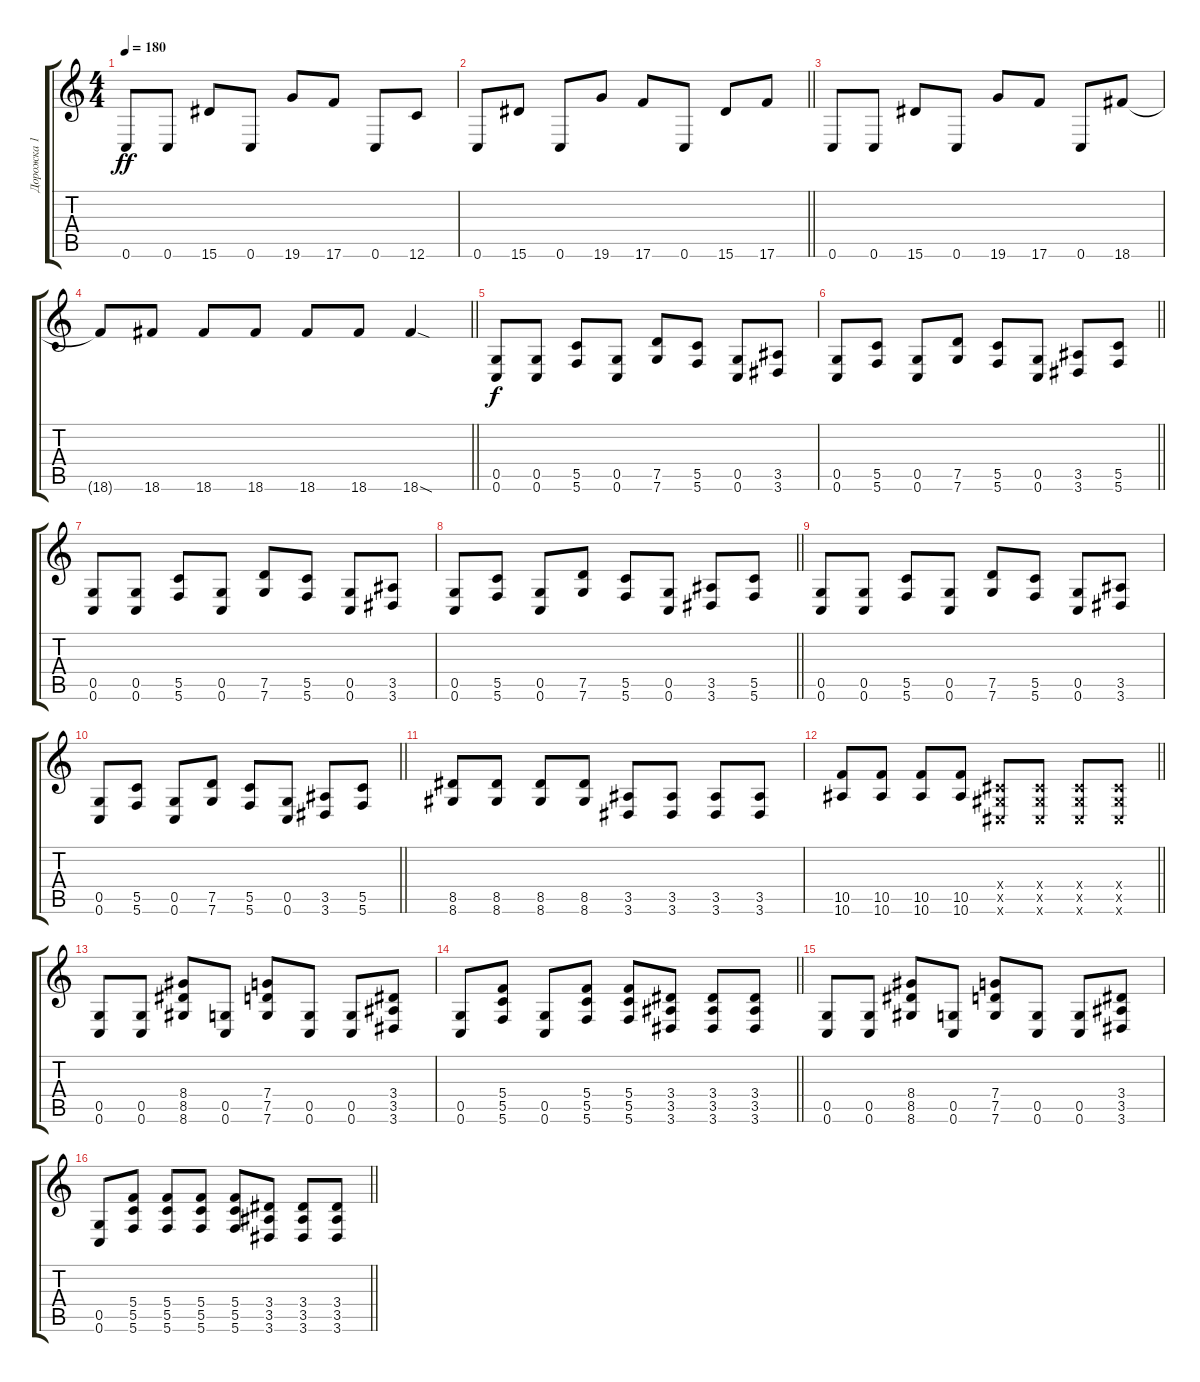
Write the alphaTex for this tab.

\track ("Дорожка 1" "Дорожка 1") {instrument distortionguitar}
\staff {score tabs}
\tuning (D4 A3 F3 C3 G2 C2) {hide}
\ts (4 4)
\tempo 180
\clef g2
\ks c
0.6.8{dy ff} 0.6.8 15.6.8 0.6.8 19.6.8 17.6.8 0.6.8 12.6.8 |
\barLineRight lightlight
0.6.8 15.6.8 0.6.8 19.6.8 17.6.8 0.6.8 15.6.8 17.6.8 |
0.6.8 0.6.8 15.6.8 0.6.8 19.6.8 17.6.8 0.6.8 18.6.8 |
\barLineRight lightlight
18.6{t}.8 18.6.8 18.6.8 18.6.8 18.6.8 18.6.8 18.6{sod}.4 |
(0.5 0.6).8{dy f} (0.5 0.6).8 (5.5 5.6).8 (0.5 0.6).8 (7.5 7.6).8 (5.5 5.6).8 (0.5 0.6).8 (3.5 3.6).8 |
\barLineRight lightlight
(0.5 0.6).8 (5.5 5.6).8 (0.5 0.6).8 (7.5 7.6).8 (5.5 5.6).8 (0.5 0.6).8 (3.5 3.6).8 (5.5 5.6).8 |
(0.5 0.6).8 (0.5 0.6).8 (5.5 5.6).8 (0.5 0.6).8 (7.5 7.6).8 (5.5 5.6).8 (0.5 0.6).8 (3.5 3.6).8 |
\barLineRight lightlight
(0.5 0.6).8 (5.5 5.6).8 (0.5 0.6).8 (7.5 7.6).8 (5.5 5.6).8 (0.5 0.6).8 (3.5 3.6).8 (5.5 5.6).8 |
(0.5 0.6).8 (0.5 0.6).8 (5.5 5.6).8 (0.5 0.6).8 (7.5 7.6).8 (5.5 5.6).8 (0.5 0.6).8 (3.5 3.6).8 |
\barLineRight lightlight
(0.5 0.6).8 (5.5 5.6).8 (0.5 0.6).8 (7.5 7.6).8 (5.5 5.6).8 (0.5 0.6).8 (3.5 3.6).8 (5.5 5.6).8 |
(8.5 8.6).8 (8.5 8.6).8 (8.5 8.6).8 (8.5 8.6).8 (3.5 3.6).8 (3.5 3.6).8 (3.5 3.6).8 (3.5 3.6).8 |
\barLineRight lightlight
(10.5 10.6).8 (10.5 10.6).8 (10.5 10.6).8 (10.5 10.6).8 (1.4{x} 1.5{x} 1.6{x}).8 (1.4{x} 1.5{x} 1.6{x}).8 (1.4{x} 1.5{x} 1.6{x}).8 (1.4{x} 1.5{x} 1.6{x}).8 |
(0.5 0.6).8 (0.5 0.6).8 (8.4 8.5 8.6).8 (0.5 0.6).8 (7.4 7.5 7.6).8 (0.5 0.6).8 (0.5 0.6).8 (3.4 3.5 3.6).8 |
\barLineRight lightlight
(0.5 0.6).8 (5.4 5.5 5.6).8 (0.5 0.6).8 (5.4 5.5 5.6).8 (5.4 5.5 5.6).8 (3.4 3.5 3.6).8 (3.4 3.5 3.6).8 (3.4 3.5 3.6).8 |
(0.5 0.6).8 (0.5 0.6).8 (8.4 8.5 8.6).8 (0.5 0.6).8 (7.4 7.5 7.6).8 (0.5 0.6).8 (0.5 0.6).8 (3.4 3.5 3.6).8 |
\barLineRight lightlight
(0.5 0.6).8 (5.4 5.5 5.6).8 (5.4 5.5 5.6).8 (5.4 5.5 5.6).8 (5.4 5.5 5.6).8 (3.4 3.5 3.6).8 (3.4 3.5 3.6).8 (3.4 3.5 3.6).8
